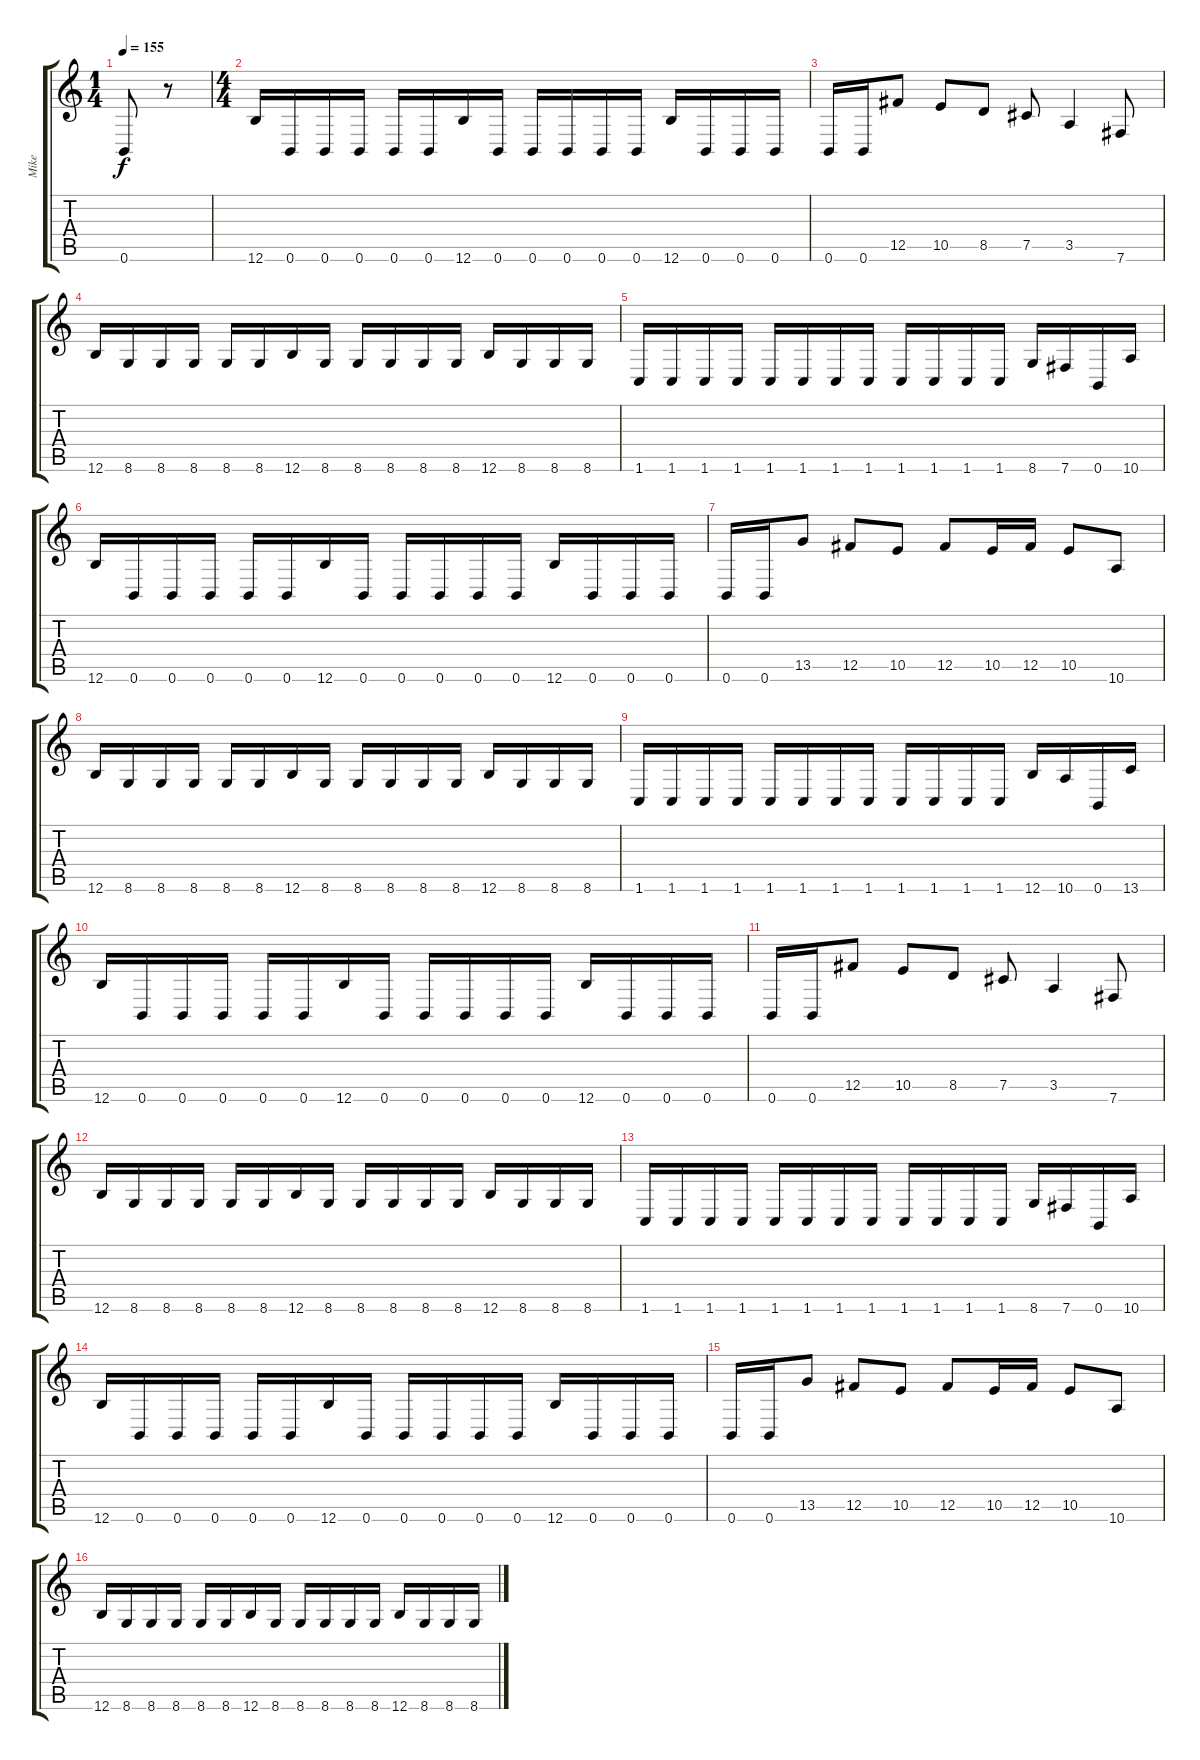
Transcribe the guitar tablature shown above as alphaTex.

\track ("Mike" "Mike") {instrument distortionguitar}
\staff {score tabs}
\tuning (Db4 Ab3 E3 B2 Gb2 B1) {hide}
\ts (1 4)
\tempo 155
\clef g2
\ks c
0.6.8{dy f} r.8 |
\ts (4 4)
12.6.16 0.6.16 0.6.16 0.6.16 0.6.16 0.6.16 12.6.16 0.6.16 0.6.16 0.6.16 0.6.16 0.6.16 12.6.16 0.6.16 0.6.16 0.6.16 |
0.6.16 0.6.16 12.5.8 10.5.8 8.5.8 7.5.8 3.5.4 7.6.8 |
12.6.16 8.6.16 8.6.16 8.6.16 8.6.16 8.6.16 12.6.16 8.6.16 8.6.16 8.6.16 8.6.16 8.6.16 12.6.16 8.6.16 8.6.16 8.6.16 |
1.6.16 1.6.16 1.6.16 1.6.16 1.6.16 1.6.16 1.6.16 1.6.16 1.6.16 1.6.16 1.6.16 1.6.16 8.6.16 7.6.16 0.6.16 10.6.16 |
12.6.16 0.6.16 0.6.16 0.6.16 0.6.16 0.6.16 12.6.16 0.6.16 0.6.16 0.6.16 0.6.16 0.6.16 12.6.16 0.6.16 0.6.16 0.6.16 |
0.6.16 0.6.16 13.5.8 12.5.8 10.5.8 12.5.8 10.5.16 12.5.16 10.5.8 10.6.8 |
12.6.16 8.6.16 8.6.16 8.6.16 8.6.16 8.6.16 12.6.16 8.6.16 8.6.16 8.6.16 8.6.16 8.6.16 12.6.16 8.6.16 8.6.16 8.6.16 |
1.6.16 1.6.16 1.6.16 1.6.16 1.6.16 1.6.16 1.6.16 1.6.16 1.6.16 1.6.16 1.6.16 1.6.16 12.6.16 10.6.16 0.6.16 13.6.16 |
12.6.16 0.6.16 0.6.16 0.6.16 0.6.16 0.6.16 12.6.16 0.6.16 0.6.16 0.6.16 0.6.16 0.6.16 12.6.16 0.6.16 0.6.16 0.6.16 |
0.6.16 0.6.16 12.5.8 10.5.8 8.5.8 7.5.8 3.5.4 7.6.8 |
12.6.16 8.6.16 8.6.16 8.6.16 8.6.16 8.6.16 12.6.16 8.6.16 8.6.16 8.6.16 8.6.16 8.6.16 12.6.16 8.6.16 8.6.16 8.6.16 |
1.6.16 1.6.16 1.6.16 1.6.16 1.6.16 1.6.16 1.6.16 1.6.16 1.6.16 1.6.16 1.6.16 1.6.16 8.6.16 7.6.16 0.6.16 10.6.16 |
12.6.16 0.6.16 0.6.16 0.6.16 0.6.16 0.6.16 12.6.16 0.6.16 0.6.16 0.6.16 0.6.16 0.6.16 12.6.16 0.6.16 0.6.16 0.6.16 |
0.6.16 0.6.16 13.5.8 12.5.8 10.5.8 12.5.8 10.5.16 12.5.16 10.5.8 10.6.8 |
12.6.16 8.6.16 8.6.16 8.6.16 8.6.16 8.6.16 12.6.16 8.6.16 8.6.16 8.6.16 8.6.16 8.6.16 12.6.16 8.6.16 8.6.16 8.6.16
